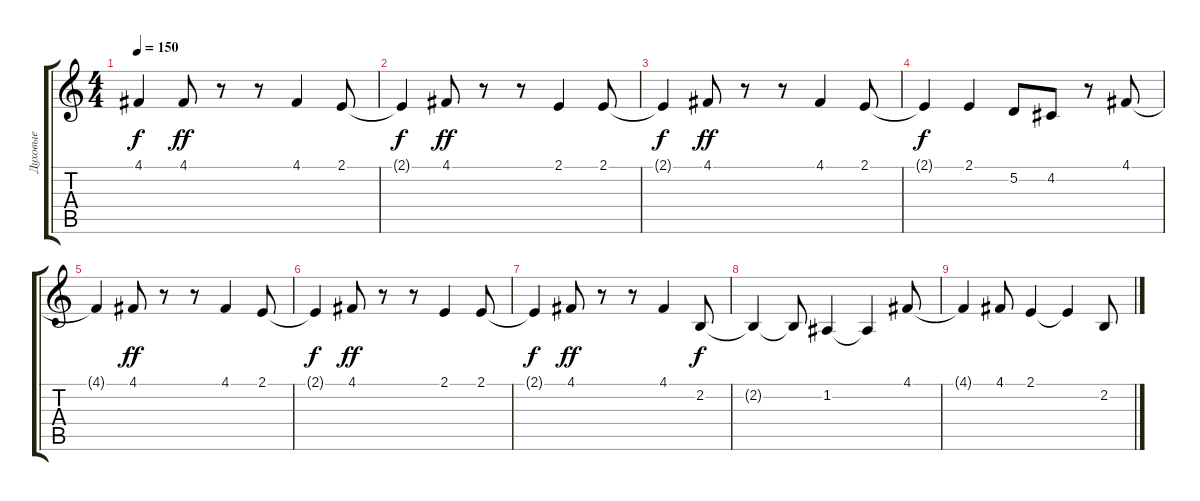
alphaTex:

\track ("Духовые" "Духовые") {instrument trumpet}
\staff {score tabs}
\tuning (D4 A3 F3 C3 G2 D2) {hide}
\ts (4 4)
\tempo 150
\clef g2
\ks c
4.1{t}.4{dy f} 4.1.8{dy ff} r.8 r.8 4.1.4 2.1.8 |
2.1{t}.4{dy f} 4.1.8{dy ff} r.8 r.8 2.1.4 2.1.8 |
2.1{t}.4{dy f} 4.1.8{dy ff} r.8 r.8 4.1.4 2.1.8 |
2.1{t}.4{dy f} 2.1.4 5.2.8 4.2.8 r.8 4.1.8 |
4.1{t}.4 4.1.8{dy ff} r.8 r.8 4.1.4 2.1.8 |
2.1{t}.4{dy f} 4.1.8{dy ff} r.8 r.8 2.1.4 2.1.8 |
2.1{t}.4{dy f} 4.1.8{dy ff} r.8 r.8 4.1.4 2.2.8{dy f} |
2.2{t}.4 2.2{t}.8 1.2.4 1.2{t}.4 4.1.8 |
4.1{t}.4 4.1.8 2.1.4 2.1{t}.4 2.2.8
